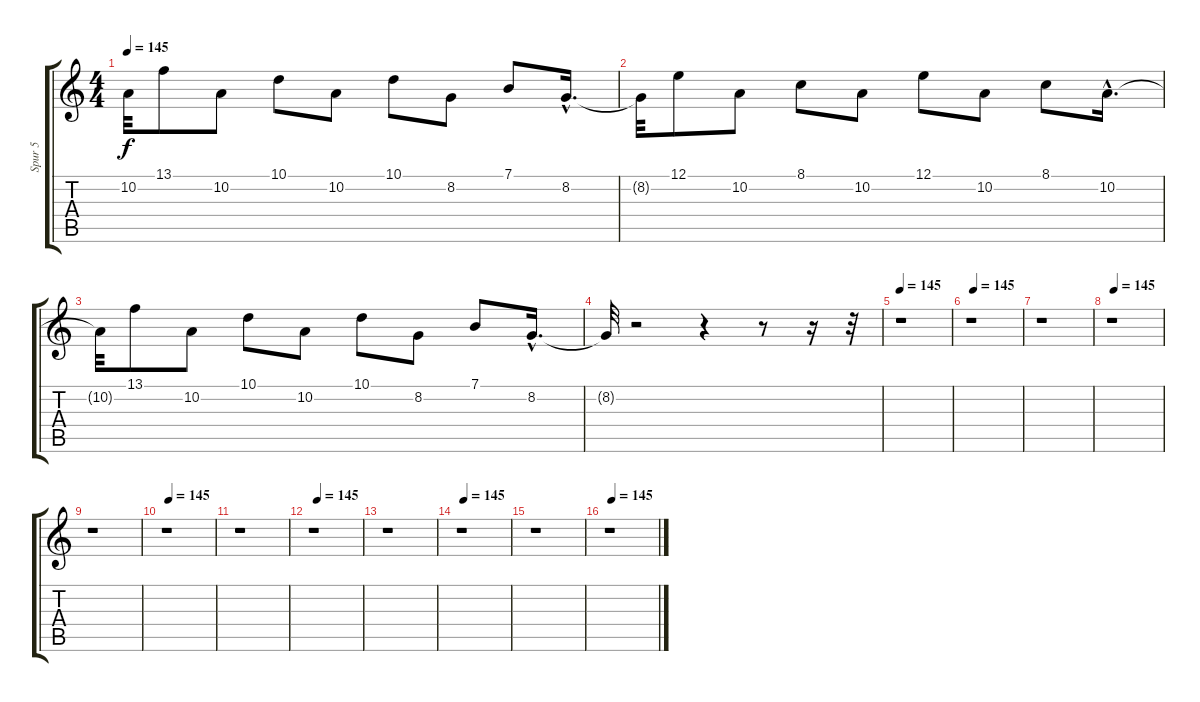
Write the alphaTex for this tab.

\track ("Spur 5" "Spur 5") {instrument vibraphone}
\staff {score tabs}
\tuning (E4 B3 G3 D3 A2 E2) {hide}
\ts (4 4)
\tempo 145
\clef g2
\ks c
10.2{t}.32{dy f} 13.1.8 10.2.8 10.1.8 10.2.8 10.1.8 8.2.8 7.1.8 8.2{hac}.16{d} |
8.2{t}.32 12.1.8 10.2.8 8.1.8 10.2.8 12.1.8 10.2.8 8.1.8 10.2{hac}.16{d} |
10.2{t}.32 13.1.8 10.2.8 10.1.8 10.2.8 10.1.8 8.2.8 7.1.8 8.2{hac}.16{d} |
8.2{t}.32 r.2 r.4 r.8 r.16 r.32 |
\tempo 145
r.1 |
\tempo (145 0.0625)
r.1 |
r.1 |
\tempo (145 0.0625)
r.1 |
r.1 |
\tempo (145 0.0625)
r.1 |
r.1 |
\tempo (145 0.09375)
r.1 |
r.1 |
\tempo (145 0.0625)
r.1 |
r.1 |
\tempo (145 0.0625)
r.1
